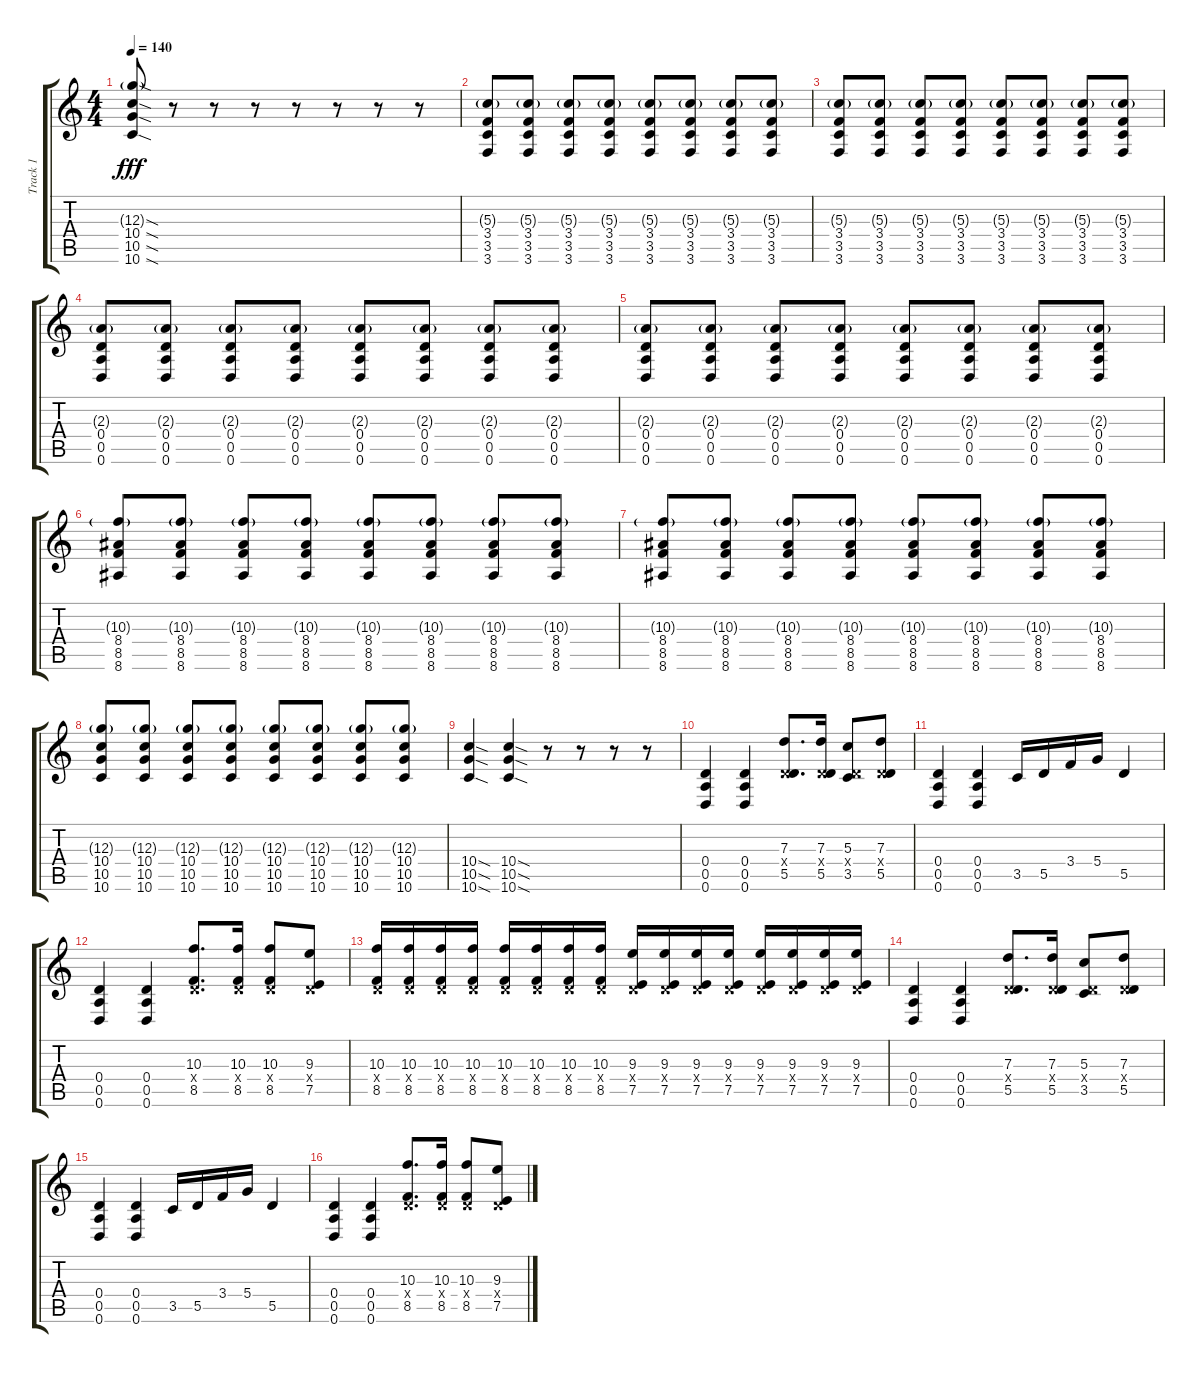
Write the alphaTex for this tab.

\track ("Track 1" "Track 1") {instrument distortionguitar}
\staff {score tabs}
\tuning (E4 B3 G3 D3 A2 D2) {hide}
\ts (4 4)
\tempo 140
\clef g2
\ks c
(12.3{sod g} 10.4{sod} 10.5{sod} 10.6{sod}).8{dy fff} r.8 r.8 r.8 r.8 r.8 r.8 r.8 |
(5.3{g} 3.4 3.5 3.6).8 (5.3{g} 3.4 3.5 3.6).8 (5.3{g} 3.4 3.5 3.6).8 (5.3{g} 3.4 3.5 3.6).8 (5.3{g} 3.4 3.5 3.6).8 (5.3{g} 3.4 3.5 3.6).8 (5.3{g} 3.4 3.5 3.6).8 (5.3{g} 3.4 3.5 3.6).8 |
(5.3{g} 3.4 3.5 3.6).8 (5.3{g} 3.4 3.5 3.6).8 (5.3{g} 3.4 3.5 3.6).8 (5.3{g} 3.4 3.5 3.6).8 (5.3{g} 3.4 3.5 3.6).8 (5.3{g} 3.4 3.5 3.6).8 (5.3{g} 3.4 3.5 3.6).8 (5.3{g} 3.4 3.5 3.6).8 |
(2.3{g} 0.4 0.5 0.6).8 (2.3{g} 0.4 0.5 0.6).8 (2.3{g} 0.4 0.5 0.6).8 (2.3{g} 0.4 0.5 0.6).8 (2.3{g} 0.4 0.5 0.6).8 (2.3{g} 0.4 0.5 0.6).8 (2.3{g} 0.4 0.5 0.6).8 (2.3{g} 0.4 0.5 0.6).8 |
(2.3{g} 0.4 0.5 0.6).8 (2.3{g} 0.4 0.5 0.6).8 (2.3{g} 0.4 0.5 0.6).8 (2.3{g} 0.4 0.5 0.6).8 (2.3{g} 0.4 0.5 0.6).8 (2.3{g} 0.4 0.5 0.6).8 (2.3{g} 0.4 0.5 0.6).8 (2.3{g} 0.4 0.5 0.6).8 |
(10.3{g} 8.4 8.5 8.6).8 (10.3{g} 8.4 8.5 8.6).8 (10.3{g} 8.4 8.5 8.6).8 (10.3{g} 8.4 8.5 8.6).8 (10.3{g} 8.4 8.5 8.6).8 (10.3{g} 8.4 8.5 8.6).8 (10.3{g} 8.4 8.5 8.6).8 (10.3{g} 8.4 8.5 8.6).8 |
(10.3{g} 8.4 8.5 8.6).8 (10.3{g} 8.4 8.5 8.6).8 (10.3{g} 8.4 8.5 8.6).8 (10.3{g} 8.4 8.5 8.6).8 (10.3{g} 8.4 8.5 8.6).8 (10.3{g} 8.4 8.5 8.6).8 (10.3{g} 8.4 8.5 8.6).8 (10.3{g} 8.4 8.5 8.6).8 |
(12.3{g} 10.4 10.5 10.6).8 (12.3{g} 10.4 10.5 10.6).8 (12.3{g} 10.4 10.5 10.6).8 (12.3{g} 10.4 10.5 10.6).8 (12.3{g} 10.4 10.5 10.6).8 (12.3{g} 10.4 10.5 10.6).8 (12.3{g} 10.4 10.5 10.6).8 (12.3{g} 10.4 10.5 10.6).8 |
(10.4{sod} 10.5{sod} 10.6{sod}).4 (10.4{sod} 10.5{sod} 10.6{sod}).4 r.8 r.8 r.8 r.8 |
(0.4 0.5 0.6).4 (0.4 0.5 0.6).4 (7.3 0.4{x} 5.5).8{d} (7.3 0.4{x} 5.5).16 (5.3 0.4{x} 3.5).8 (7.3 0.4{x} 5.5).8 |
(0.4 0.5 0.6).4 (0.4 0.5 0.6).4 3.5.16 5.5.16 3.4.16 5.4.16 5.5.4 |
(0.4 0.5 0.6).4 (0.4 0.5 0.6).4 (10.3 0.4{x} 8.5).8{d} (10.3 0.4{x} 8.5).16 (10.3 0.4{x} 8.5).8 (9.3 0.4{x} 7.5).8 |
(10.3 0.4{x} 8.5).16 (10.3 0.4{x} 8.5).16 (10.3 0.4{x} 8.5).16 (10.3 0.4{x} 8.5).16 (10.3 0.4{x} 8.5).16 (10.3 0.4{x} 8.5).16 (10.3 0.4{x} 8.5).16 (10.3 0.4{x} 8.5).16 (9.3 0.4{x} 7.5).16 (9.3 0.4{x} 7.5).16 (9.3 0.4{x} 7.5).16 (9.3 0.4{x} 7.5).16 (9.3 0.4{x} 7.5).16 (9.3 0.4{x} 7.5).16 (9.3 0.4{x} 7.5).16 (9.3 0.4{x} 7.5).16 |
(0.4 0.5 0.6).4 (0.4 0.5 0.6).4 (7.3 0.4{x} 5.5).8{d} (7.3 0.4{x} 5.5).16 (5.3 0.4{x} 3.5).8 (7.3 0.4{x} 5.5).8 |
(0.4 0.5 0.6).4 (0.4 0.5 0.6).4 3.5.16 5.5.16 3.4.16 5.4.16 5.5.4 |
(0.4 0.5 0.6).4 (0.4 0.5 0.6).4 (10.3 0.4{x} 8.5).8{d} (10.3 0.4{x} 8.5).16 (10.3 0.4{x} 8.5).8 (9.3 0.4{x} 7.5).8
